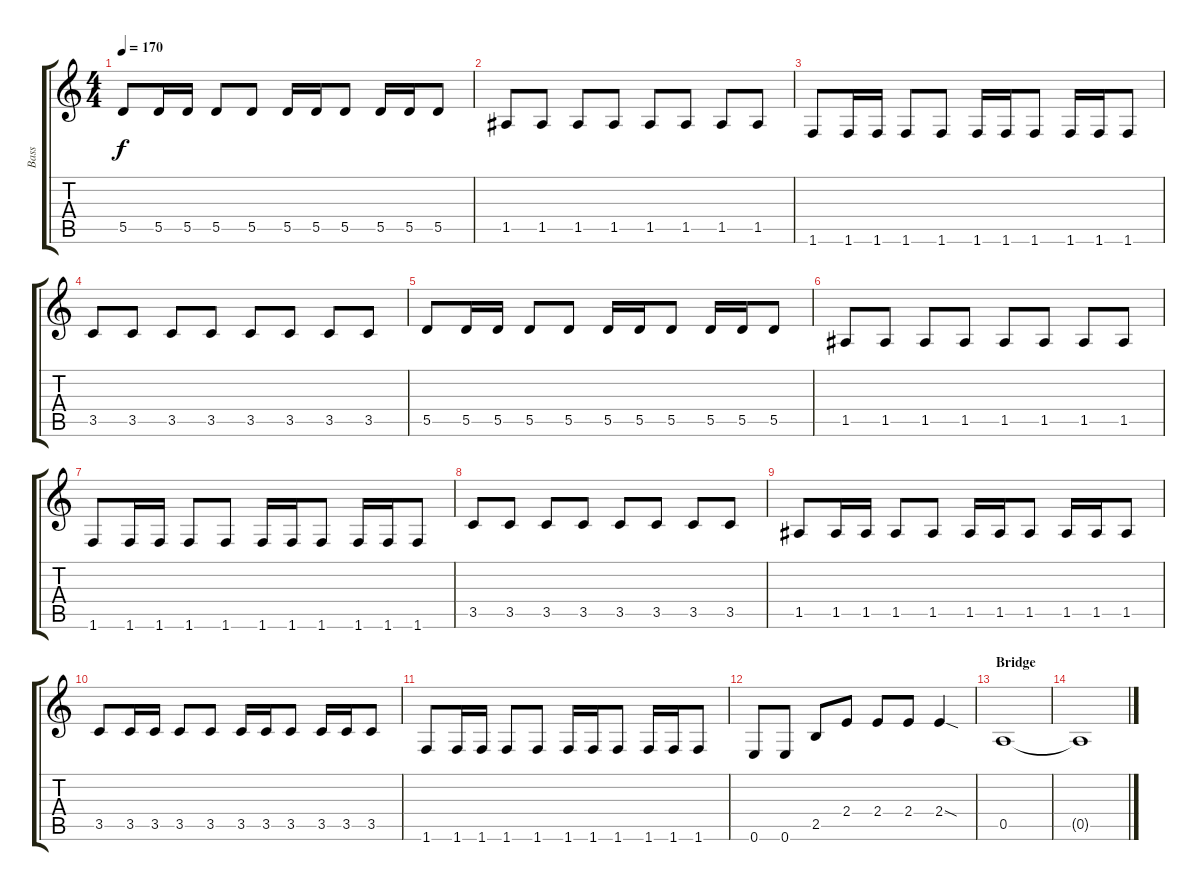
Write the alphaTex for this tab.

\track ("Bass" "Bass") {instrument electricbassfinger}
\staff {score tabs}
\tuning (E4 B3 G3 D3 A2 E2) {hide}
\ts (4 4)
\tempo 170
\clef g2
\ks c
5.5.8{dy f} 5.5.16 5.5.16 5.5.8 5.5.8 5.5.16 5.5.16 5.5.8 5.5.16 5.5.16 5.5.8 |
1.5.8 1.5.8 1.5.8 1.5.8 1.5.8 1.5.8 1.5.8 1.5.8 |
1.6.8 1.6.16 1.6.16 1.6.8 1.6.8 1.6.16 1.6.16 1.6.8 1.6.16 1.6.16 1.6.8 |
3.5.8 3.5.8 3.5.8 3.5.8 3.5.8 3.5.8 3.5.8 3.5.8 |
\section ("" "")
5.5.8 5.5.16 5.5.16 5.5.8 5.5.8 5.5.16 5.5.16 5.5.8 5.5.16 5.5.16 5.5.8 |
1.5.8 1.5.8 1.5.8 1.5.8 1.5.8 1.5.8 1.5.8 1.5.8 |
1.6.8 1.6.16 1.6.16 1.6.8 1.6.8 1.6.16 1.6.16 1.6.8 1.6.16 1.6.16 1.6.8 |
3.5.8 3.5.8 3.5.8 3.5.8 3.5.8 3.5.8 3.5.8 3.5.8 |
1.5.8 1.5.16 1.5.16 1.5.8 1.5.8 1.5.16 1.5.16 1.5.8 1.5.16 1.5.16 1.5.8 |
3.5.8 3.5.16 3.5.16 3.5.8 3.5.8 3.5.16 3.5.16 3.5.8 3.5.16 3.5.16 3.5.8 |
1.6.8 1.6.16 1.6.16 1.6.8 1.6.8 1.6.16 1.6.16 1.6.8 1.6.16 1.6.16 1.6.8 |
0.6.8 0.6.8 2.5.8 2.4.8 2.4.8 2.4.8 2.4{sod}.4 |
\section ("" "Bridge")
0.5.1{volume 0} |
0.5{t}.1
